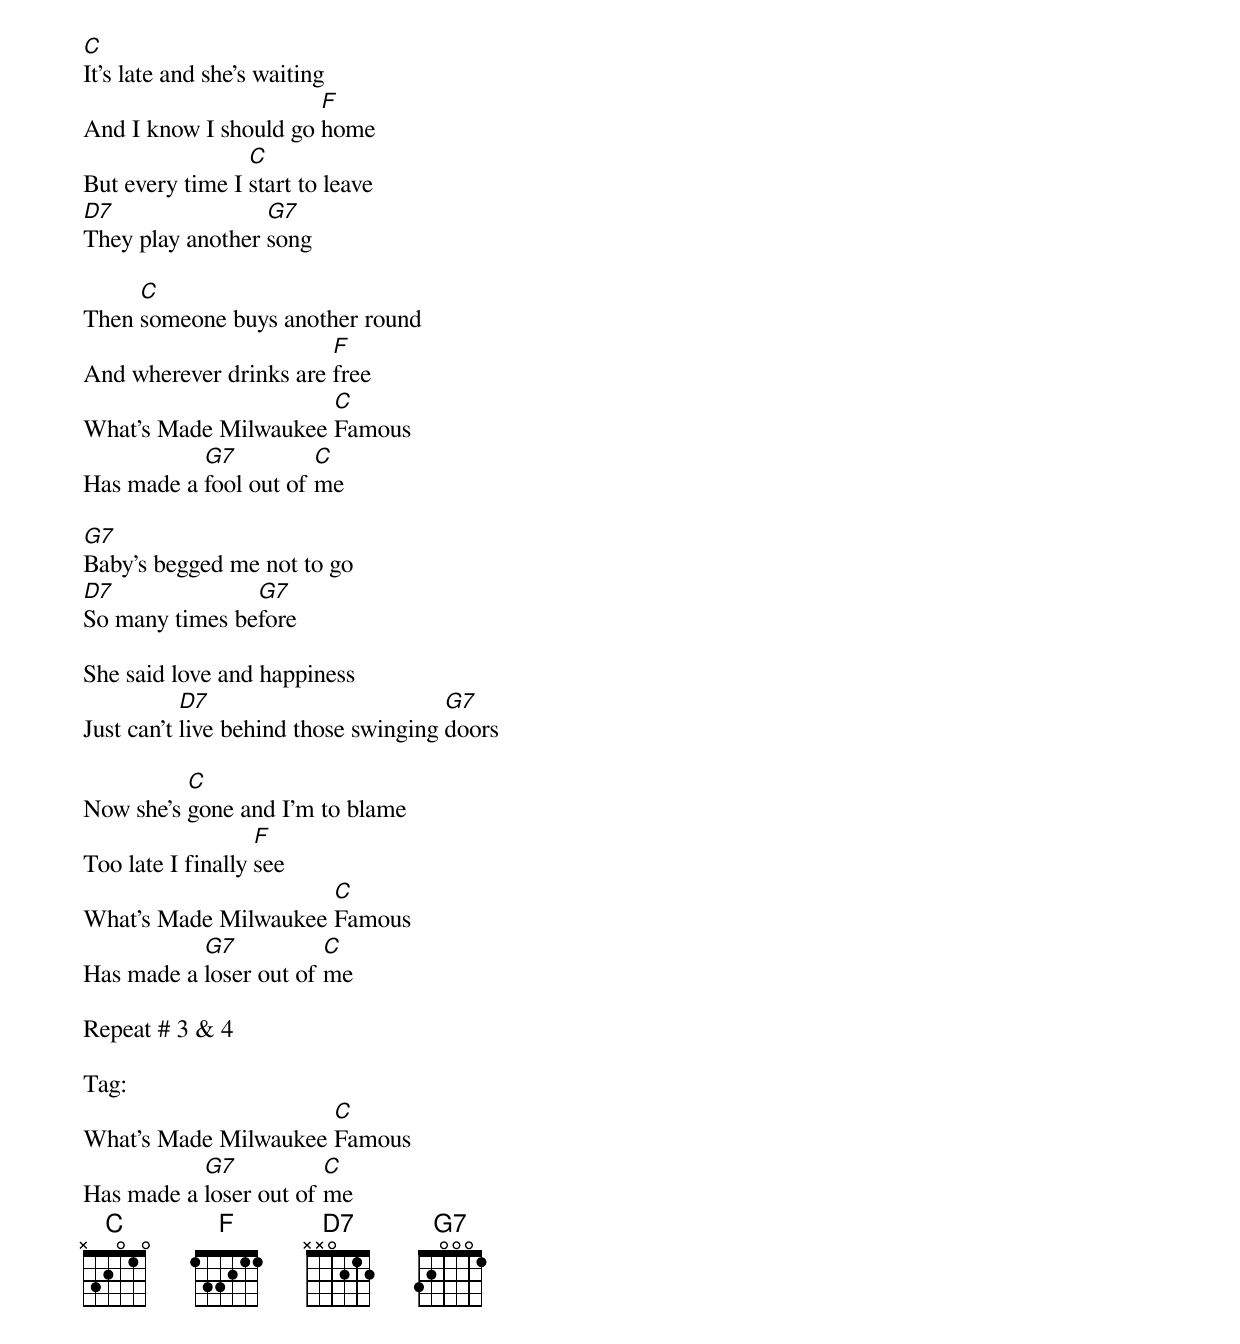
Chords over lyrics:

C
It's late and she's waiting
                       F
And I know I should go home
                 C
But every time I start to leave
D7                G7
They play another song

     C
Then someone buys another round
                        F
And wherever drinks are free
                      C
What's Made Milwaukee Famous
           G7          C
Has made a fool out of me

G7
Baby's begged me not to go
D7              G7
So many times before

She said love and happiness
           D7                         G7
Just can't live behind those swinging doors

          C
Now she's gone and I'm to blame
                   F
Too late I finally see
                      C
What's Made Milwaukee Famous
           G7           C
Has made a loser out of me

Repeat # 3 & 4

Tag:
                      C
What's Made Milwaukee Famous
           G7           C
Has made a loser out of me
